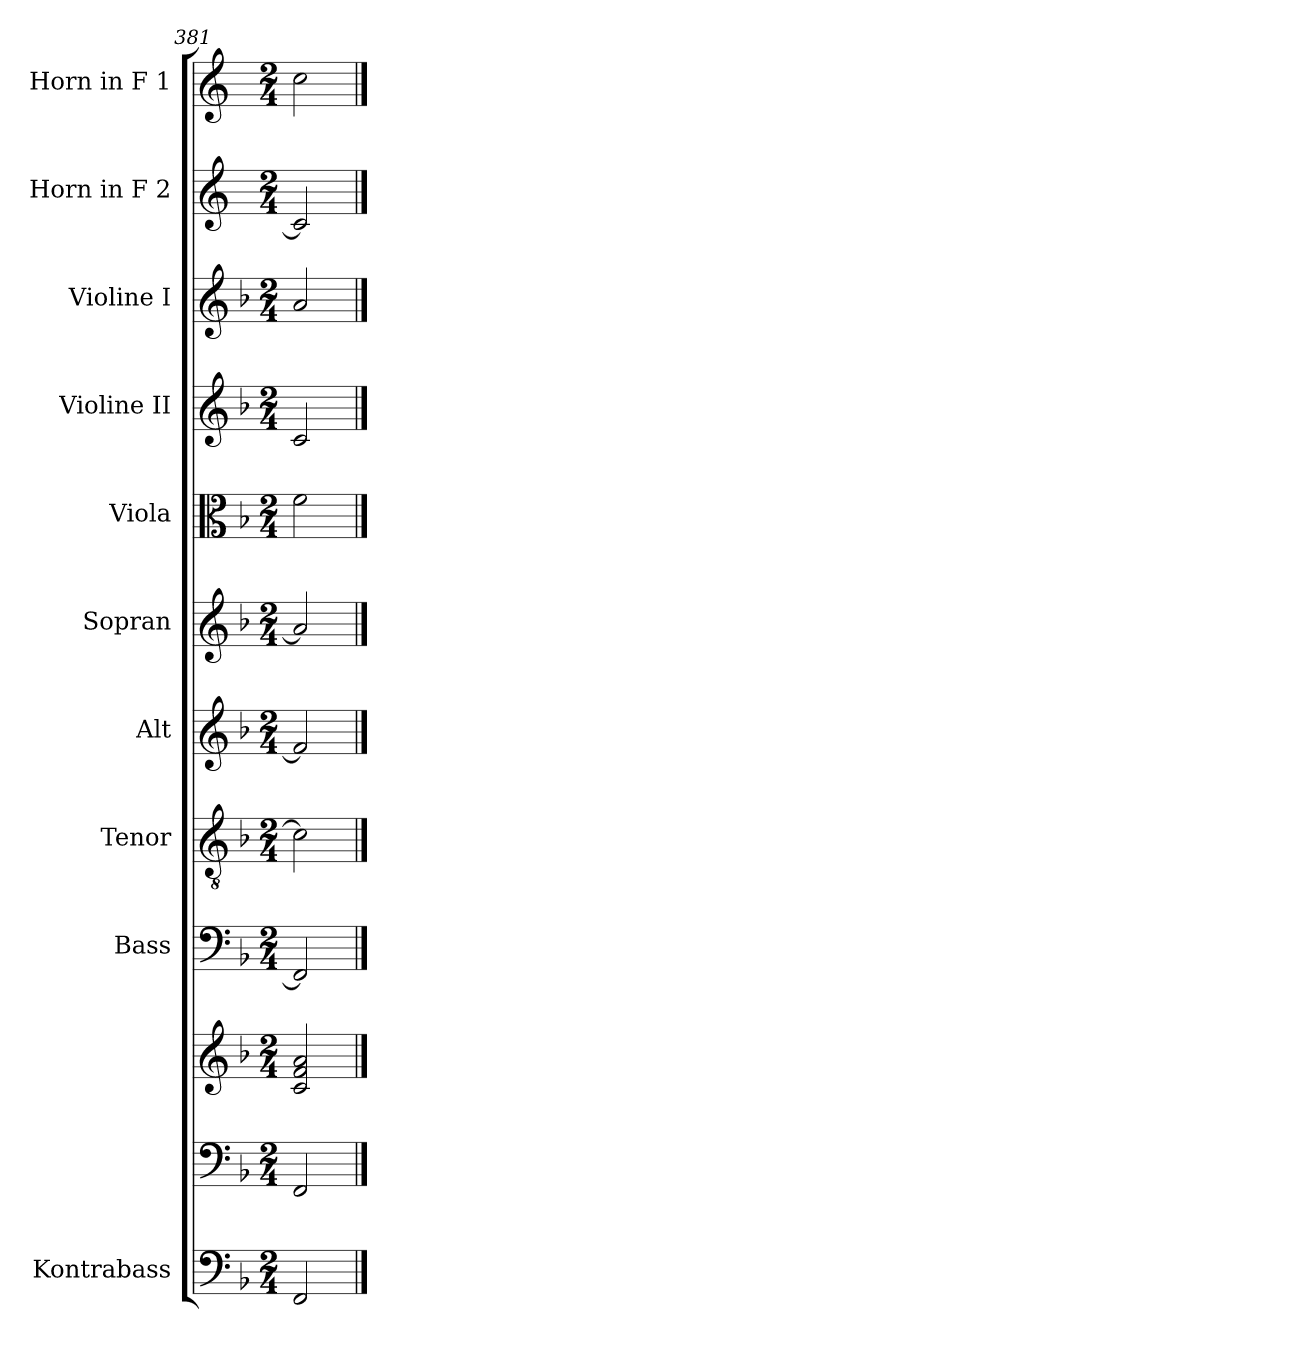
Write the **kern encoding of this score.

**kern	**kern	**kern	**kern	**kern	**kern	**kern	**kern	**kern	**kern	**kern	**kern
*part11	*part10	*part10	*part9	*part8	*part7	*part6	*part5	*part4	*part3	*part2	*part1
*staff12	*staff11	*staff10	*staff9	*staff8	*staff7	*staff6	*staff5	*staff4	*staff3	*staff2	*staff1
*I"Kontrabass	*	*	*I"Bass	*I"Tenor	*I"Alt	*I"Sopran	*I"Viola	*I"Violine II	*I"Violine I	*I"Horn in F 2	*I"Horn in F 1
*I'Kb.	*	*	*I'B	*I'T	*I'A	*I'S	*I'Vla.	*I'Vl. II	*I'Vl. I	*I'Hrn. 2	*I'Hrn. 1
*clefF4	*clefF4	*clefG2	*clefF4	*clefGv2	*clefG2	*clefG2	*clefC3	*clefG2	*clefG2	*clefG2	*clefG2
*ITrd7c12	*	*	*	*	*	*	*	*	*	*ITrd4c7	*ITrd4c7
*k[b-]	*k[b-]	*k[b-]	*k[b-]	*k[b-]	*k[b-]	*k[b-]	*k[b-]	*k[b-]	*k[b-]	*k[b-]	*k[b-]
*F:	*F:	*F:	*F:	*F:	*F:	*F:	*F:	*F:	*F:	*F:	*F:
*M2/4	*M2/4	*M2/4	*M2/4	*M2/4	*M2/4	*M2/4	*M2/4	*M2/4	*M2/4	*M2/4	*M2/4
=381	=381	=381	=381	=381	=381	=381	=381	=381	=381	=381	=381
2FFF/	2FF/	2c/ 2f/ 2a/	2FF/]	2c\]	2f/]	2a/]	2f\	2c/	2a/	2F/]	2f\
==	==	==	==	==	==	==	==	==	==	==	==
*-	*-	*-	*-	*-	*-	*-	*-	*-	*-	*-	*-
